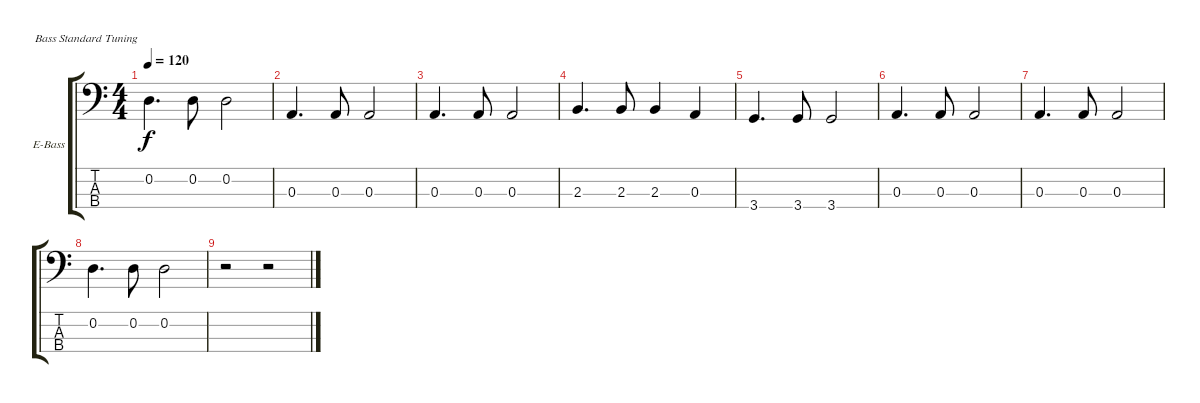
\bracketExtendMode groupsimilarinstruments
\firstSystemTrackNameOrientation horizontal
\otherSystemsTrackNameOrientation horizontal
\track ("Pista 3" "E-Bass") {instrument electricbassfinger}
\staff {score tabs}
\tuning (G2 D2 A1 E1)
\ts (4 4)
\tempo 120
\clef f4
\ks c
0.2.4{d dy f} 0.2.8 0.2.2 |
0.3.4{d} 0.3.8 0.3.2 |
0.3.4{d} 0.3.8 0.3.2 |
2.3.4{d} 2.3.8 2.3.4 0.3.4 |
3.4.4{d} 3.4.8 3.4.2 |
0.3.4{d} 0.3.8 0.3.2 |
0.3.4{d} 0.3.8 0.3.2 |
0.2.4{d} 0.2.8 0.2.2 |
r.2 r.2
